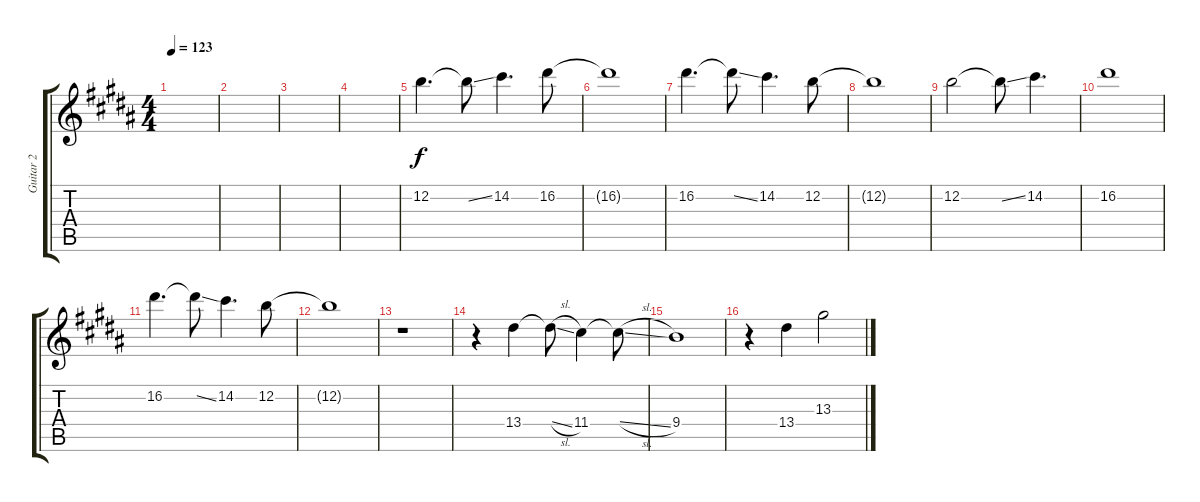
\track ("Guitar 2" "Guitar 2") {instrument electricguitarjazz}
\staff {score tabs}
\tuning (E4 B3 G3 D3 A2 E2) {hide}
\ts (4 4)
\tempo 123
\clef g2
\ks g#minor
|
|
|
|
12.2.4{d} 12.2{ss t}.8 14.2.4{d} 16.2.8 |
16.2{t}.1 |
16.2.4{d} 16.2{ss t}.8 14.2.4{d} 12.2.8 |
12.2{t}.1 |
12.2.2 12.2{ss t}.8 14.2.4{d} |
16.2.1 |
16.2.4{d} 16.2{ss t}.8 14.2.4{d} 12.2.8 |
12.2{t}.1 |
r.1 |
r.4 13.4.4 13.4{sl t}.8 11.4.4 11.4{sl t}.8 |
9.4.1 |
r.4 13.4.4 13.3.2
